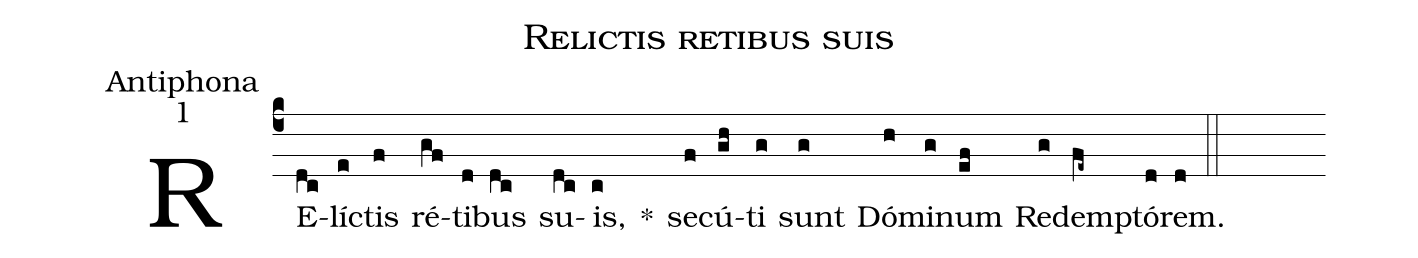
name:Relictis retibus suis;
office-part:Antiphona;
mode:1;
%%
(c4)RE(dc)líc(e)tis(f) ré(gf)ti(d)bus(dc) su(dc)is,(c) *() se(f)cú(gh)ti(g) sunt(g) Dó(h)mi(g)num(ef) Re(g)dem(fe~)ptó(d)rem.(d) (::)
